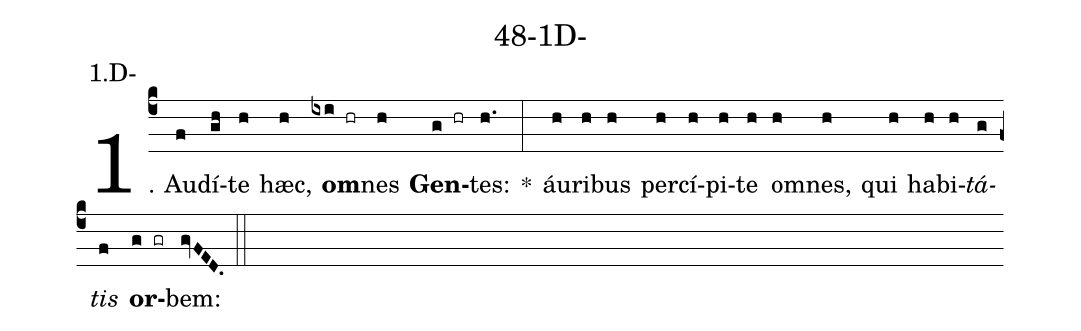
name: 48-1D-;
annotation: 1.D-;
%%
(c4)1. Au(f)dí(gh)te(h) hæc,(h) <b>om</b>(ixi hr)nes(h) <b>Gen</b>(g hr)tes:(h.) *(:) áu(h)ri(h)bus(h) per(h)cí(h)pi(h)te(h) om(h)nes,(h) qui(h) ha(h)bi(h)<i>tá</i>(g)<i>tis</i>(f) <b>or</b>(g gr)bem:(gvFED.) (::)
